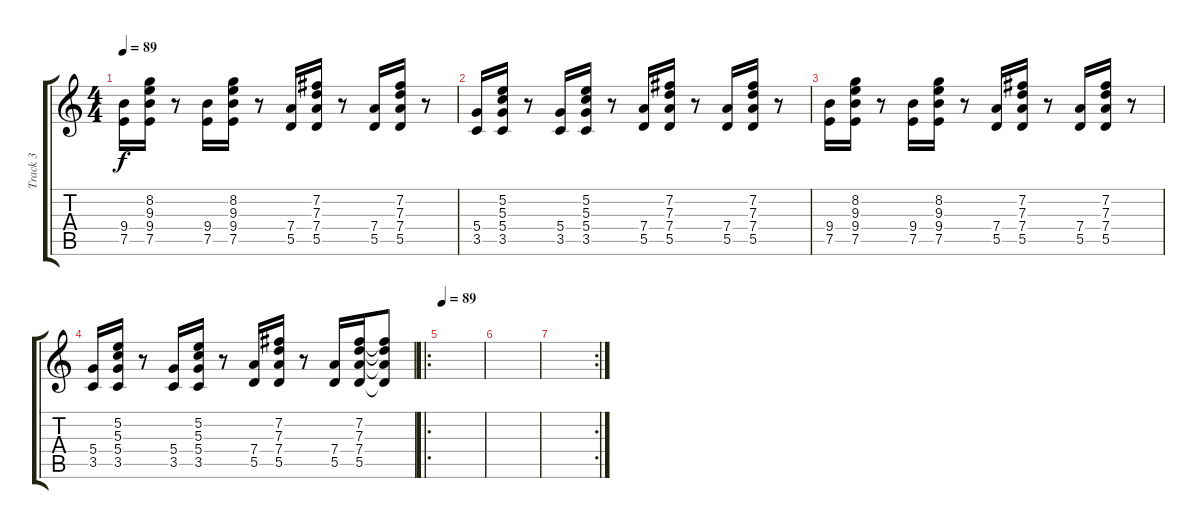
\track ("Track 3" "Track 3") {instrument overdrivenguitar}
\staff {score tabs}
\tuning (E4 B3 G3 D3 A2 E2) {hide}
\ts (4 4)
\tempo 89
\clef g2
\ks c
(9.4 7.5).16{dy f} (8.2 9.3 9.4 7.5).16 r.8 (9.4 7.5).16 (8.2 9.3 9.4 7.5).16 r.8 (7.4 5.5).16 (7.2 7.3 7.4 5.5).16 r.8 (7.4 5.5).16 (7.2 7.3 7.4 5.5).16 r.8 |
(5.4 3.5).16 (5.2 5.3 5.4 3.5).16 r.8 (5.4 3.5).16 (5.2 5.3 5.4 3.5).16 r.8 (7.4 5.5).16 (7.2 7.3 7.4 5.5).16 r.8 (7.4 5.5).16 (7.2 7.3 7.4 5.5).16 r.8 |
(9.4 7.5).16 (8.2 9.3 9.4 7.5).16 r.8 (9.4 7.5).16 (8.2 9.3 9.4 7.5).16 r.8 (7.4 5.5).16 (7.2 7.3 7.4 5.5).16 r.8 (7.4 5.5).16 (7.2 7.3 7.4 5.5).16 r.8 |
(5.4 3.5).16 (5.2 5.3 5.4 3.5).16 r.8 (5.4 3.5).16 (5.2 5.3 5.4 3.5).16 r.8 (7.4 5.5).16 (7.2 7.3 7.4 5.5).16 r.8 (7.4 5.5).16 (7.2 7.3 7.4 5.5).16 (7.2{t} 7.3{t} 7.4{t} 5.5{t}).8 |
\ro
\tempo 89
|
|
\rc 2
